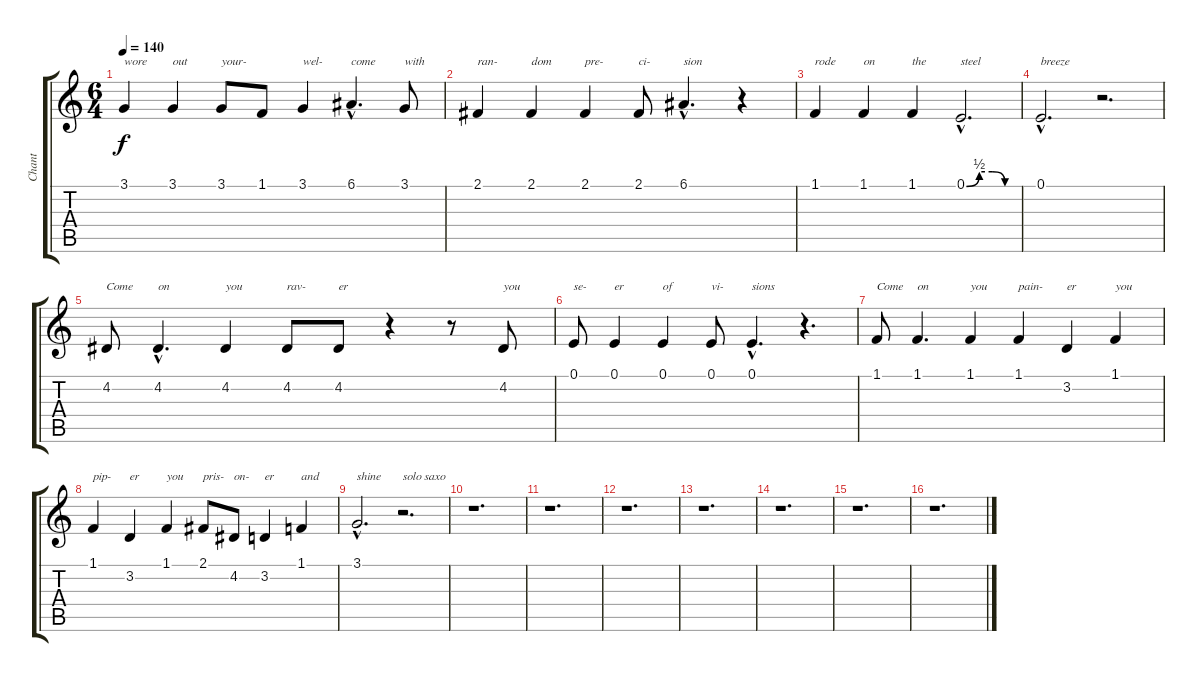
\track ("Chant" "Chant") {instrument sopranosax}
\staff {score tabs}
\tuning (E4 B3 G3 D3 A2 E2) {hide}
\ts (6 4)
\tempo 140
\clef g2
\ks c
3.1.4{txt "wore" dy f} 3.1.4{txt "out"} 3.1.8{txt "your-"} 1.1.8 3.1.4{txt "wel-"} 6.1{hac}.4{d txt "come"} 3.1.8{txt "with"} |
2.1.4{txt "ran-"} 2.1.4{txt "dom"} 2.1.4{txt "pre-"} 2.1.8{txt "ci-"} 6.1{hac}.4{d txt "sion"} r.4 |
1.1.4{txt "rode"} 1.1.4{txt "on"} 1.1.4{txt "the"} 0.1{be (custom 0 0 15 2 30 2 45 0 60 0) hac}.2{d txt "steel"} |
0.1{hac}.2{d txt "breeze"} r.2{d} |
4.2.8{txt "Come"} 4.2{hac}.4{d txt "on"} 4.2.4{txt "you"} 4.2.8{txt "rav-"} 4.2.8{txt "er"} r.4 r.8 4.2.8{txt "you"} |
0.1.8{txt "se-"} 0.1.4{txt "er"} 0.1.4{txt "of"} 0.1.8{txt "vi-"} 0.1{hac}.4{d txt "sions"} r.4{d} |
1.1.8{txt "Come"} 1.1.4{d txt "on"} 1.1.4{txt "you"} 1.1.4{txt "pain-"} 3.2.4{txt "er"} 1.1.4{txt "you"} |
1.1.4{txt "pip-"} 3.2.4{txt "er"} 1.1.4{txt "you"} 2.1.8{txt "pris-"} 4.2.8{txt "on-"} 3.2.4{txt "er"} 1.1.4{txt "and"} |
3.1{hac}.2{d txt "shine"} r.2{d txt "solo saxo"} |
r.1{d} |
r.1{d} |
r.1{d} |
r.1{d} |
r.1{d} |
r.1{d} |
r.1{d}
